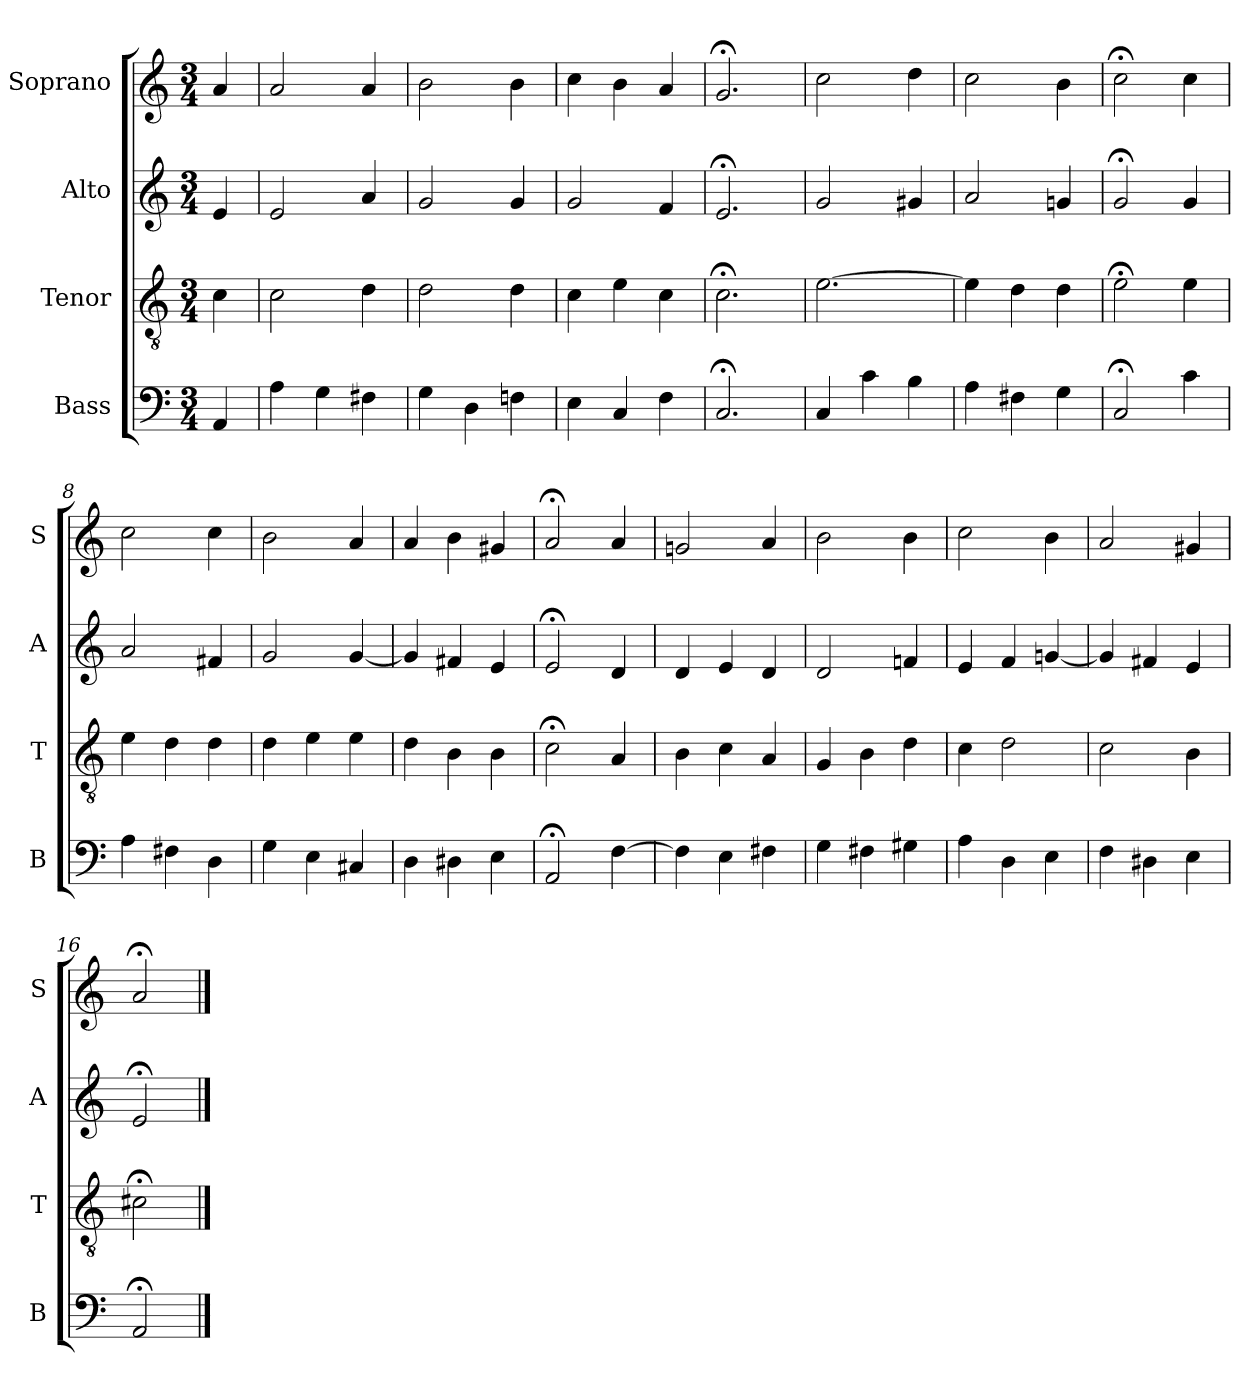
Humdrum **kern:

**kern	**kern	**kern	**kern
*part4	*part3	*part2	*part1
*staff4	*staff3	*staff2	*staff1
*I"Bass	*I"Tenor	*I"Alto	*I"Soprano
*I'B	*I'T	*I'A	*I'S
*clefF4	*clefGv2	*clefG2	*clefG2
*k[]	*k[]	*k[]	*k[]
*a:	*a:	*a:	*a:
*M3/4	*M3/4	*M3/4	*M3/4
*MM100	*MM100	*MM100	*MM100
=	=	=	=
4AA	4c	4e	4a
=1	=1	=1	=1
4A	2c	2e	2a
4G	.	.	.
4F#X	4d	4a	4a
=2	=2	=2	=2
4G	2d	2g	2b
4D	.	.	.
4Fni	4di	4gi	4bi
=3	=3	=3	=3
4E	4c	2g	4cc
4C	4e	.	4b
4F	4c	4f	4a
=4	=4	=4	=4
2.C;<	2.c;<	2.e;<	2.g;<
=5	=5	=5	=5
4C	[2.e	2g	2cc
4c	.	.	.
4B	.	4g#X	4dd
=6	=6	=6	=6
4A	4e]	2a	2cc
4F#X	4d	.	.
4G	4d	4gn	4b
=7	=7	=7	=7
2C;<	2e;<	2g;<	2cc;<
4c	4e	4g	4cc
=8	=8	=8	=8
4A	4e	2a	2cc
4F#X	4d	.	.
4D	4d	4f#X	4cc
=9	=9	=9	=9
4G	4d	2g	2b
4E	4e	.	.
4C#X	4e	[4g	4a
=10	=10	=10	=10
4D	4d	4g]	4a
4D#X	4B	4f#X	4b
4E	4B	4e	4g#X
=11	=11	=11	=11
2AA;<	2c;<	2e;<	2a;<
[4F	4A	4d	4a
=12	=12	=12	=12
4Fi]	4Bi	4di	2gni
4E	4c	4e	.
4F#X	4A	4d	4a
=13	=13	=13	=13
4G	4G	2d	2b
4F#X	4B	.	.
4G#X	4d	4fn	4b
=14	=14	=14	=14
4A	4c	4e	2cc
4D	2d	4f	.
4E	.	[4gn	4b
=15	=15	=15	=15
4F	2c	4g]	2a
4D#X	.	4f#X	.
4E	4B	4e	4g#X
=16	=16	=16	=16
2AA;<	2c#X;<	2e;<	2a;<
==	==	==	==
*-	*-	*-	*-
